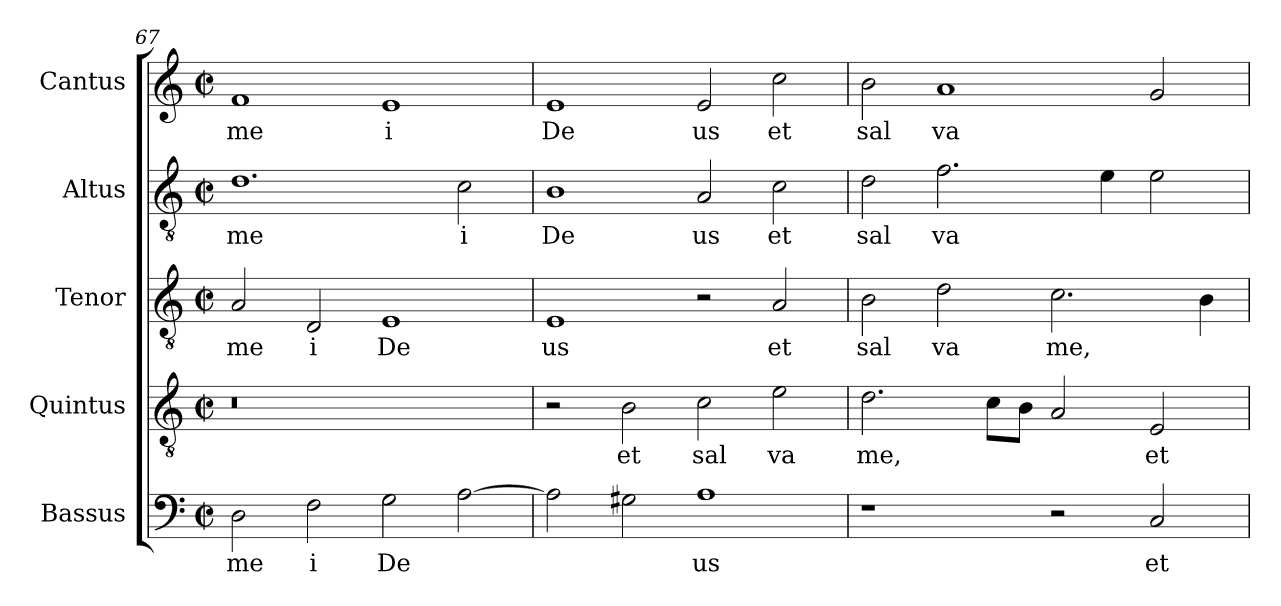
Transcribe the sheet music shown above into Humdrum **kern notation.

**kern	**text	**kern	**text	**kern	**text	**kern	**text	**kern	**text
*part5	*part5	*part4	*part4	*part3	*part3	*part2	*part2	*part1	*part1
*staff5	*staff5	*staff4	*staff4	*staff3	*staff3	*staff2	*staff2	*staff1	*staff1
*I"Bassus	*	*I"Quintus	*	*I"Tenor	*	*I"Altus	*	*I"Cantus	*
*clefF4	*	*clefGv2	*	*clefGv2	*	*clefGv2	*	*clefG2	*
*M2/2	*	*M2/2	*	*M2/2	*	*M2/2	*	*M2/2	*
*met(c|)	*	*met(c|)	*	*met(c|)	*	*met(c|)	*	*met(c|)	*
=67	=67	=67	=67	=67	=67	=67	=67	=67	=67
!	!LO:LY:b:cj	!	!	!	!LO:LY:b:cj	!	!LO:LY:b:cj	!	!LO:LY:b:cj
2D\	me	0r	.	2A/	me	1.d	me	1f	me
!	!LO:LY:b:cj	!	!	!	!LO:LY:b:cj	!	!	!	!
2F\	i	.	.	2D/	i	.	.	.	.
!	!LO:LY:b	!	!	!	!LO:LY:b:cj	!	!	!	!LO:LY:b:cj
2G\	De	.	.	1E	De	.	.	1e	i
!	!	!	!	!	!	!	!LO:LY:b:cj	!	!
[>2A\	.	.	.	.	.	2c\	i	.	.
=68	=68	=68	=68	=68	=68	=68	=68	=68	=68
!	!	!	!	!	!LO:LY:b:cj	!	!LO:LY:b:cj	!	!LO:LY:b:cj
2A\]	.	2r	.	1E	us	1B	De	1e	De
!	!	!	!LO:LY:b:cj	!	!	!	!	!	!
2G#\	.	2B\	et	.	.	.	.	.	.
!	!LO:LY:b:cj	!	!LO:LY:b:cj	!	!	!	!LO:LY:b:cj	!	!LO:LY:b:cj
1A	us	2c\	sal	2r	.	2A/	us	2e/	us
!	!	!	!LO:LY:b:cj	!	!LO:LY:b:cj	!	!LO:LY:b:cj	!	!LO:LY:b:cj
.	.	2e\	va	2A/	et	2c\	et	2cc\	et
=69	=69	=69	=69	=69	=69	=69	=69	=69	=69
!	!	!	!LO:LY:b	!	!LO:LY:b:cj	!	!LO:LY:b:cj	!	!LO:LY:b:cj
1r	.	2.d\	me,	2B\	sal	2d\	sal	2b\	sal
!	!	!	!	!	!LO:LY:b:cj	!	!LO:LY:b:cj	!	!LO:LY:b:cj
.	.	.	.	2d\	va	2.f\	va	1a	va
.	.	8c\L	.	.	.	.	.	.	.
.	.	8B\J	.	.	.	.	.	.	.
!	!	!	!	!	!LO:LY:b	!	!	!	!
2r	.	2A/	.	2.c\	me,	.	.	.	.
.	.	.	.	.	.	4e\	.	.	.
!	!LO:LY:b:cj	!	!LO:LY:b:cj	!	!	!	!	!	!
2C/	et	2E/	et	.	.	2e\	.	2g/	.
.	.	.	.	4B\	.	.	.	.	.
=	=	=	=	=	=	=	=	=	=
*-	*-	*-	*-	*-	*-	*-	*-	*-	*-
